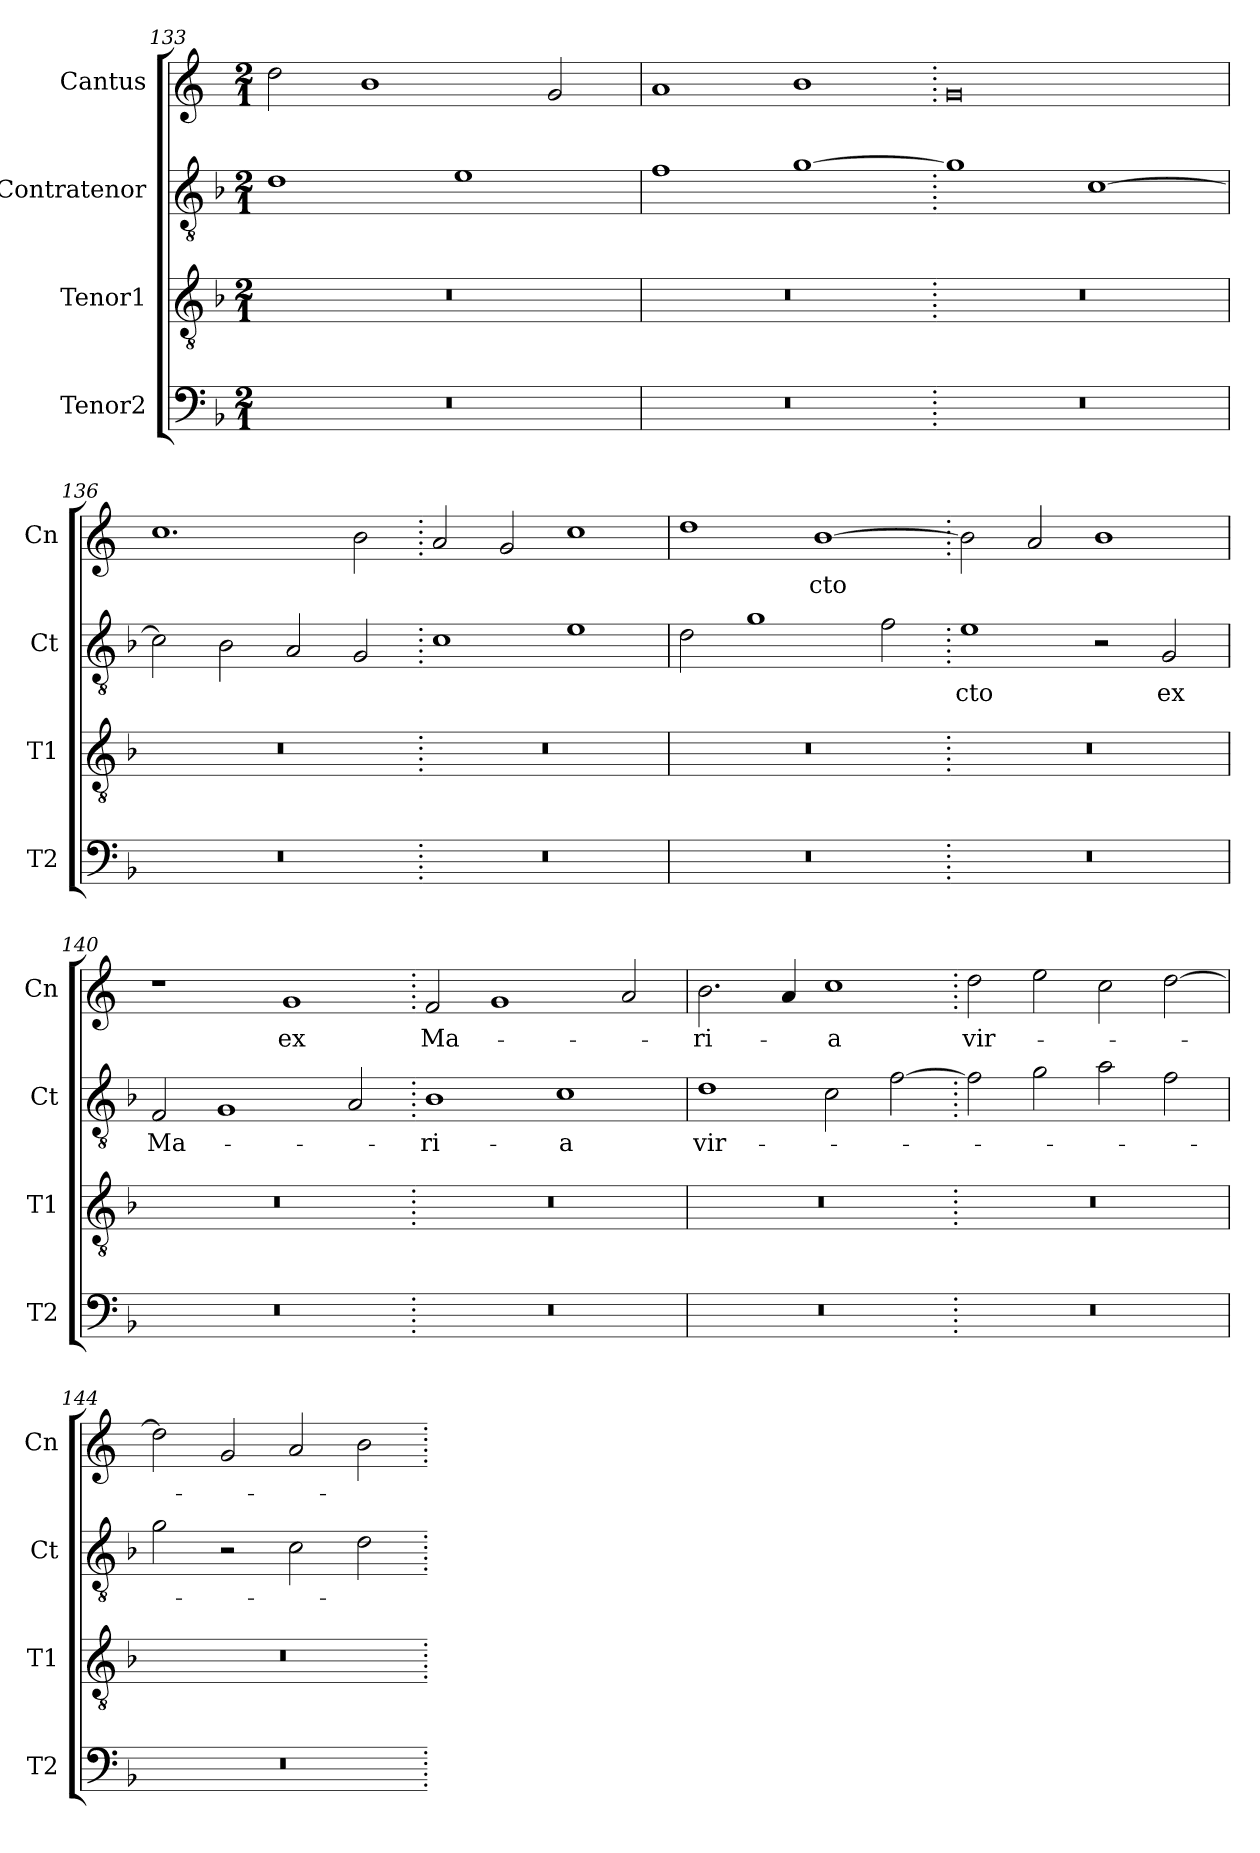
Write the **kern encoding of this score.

**kern	**kern	**kern	**text	**kern	**text
*part4	*part3	*part2	*part2	*part1	*part1
*staff4	*staff3	*staff2	*staff2	*staff1	*staff1
*I"Tenor2	*I"Tenor1	*I"Contratenor	*	*I"Cantus	*
*I'T2	*I'T1	*I'Ct	*	*I'Cn	*
*clefF4	*clefGv2	*clefGv2	*	*clefG2	*
*k[b-]	*k[b-]	*k[b-]	*	*k[]	*
*M2/1	*M2/1	*M2/1	*	*M2/1	*
=133	=133	=133	=133	=133	=133
0r	0r	1d	.	2dd\	.
.	.	.	.	1b	.
.	.	1e	.	.	.
.	.	.	.	2g/	.
=134	=134	=134	=134	=134	=134
0r	0r	1f	.	1a	.
.	.	[1g	.	1b	.
=135.	=135.	=135.	=135.	=135.	=135.
0r	0r	1g]	.	0g	.
.	.	[1c	.	.	.
=136	=136	=136	=136	=136	=136
0r	0r	2c\]	.	1.cc	.
.	.	2B-\	.	.	.
.	.	2A/	.	.	.
.	.	2G/	.	2b\	.
=137.	=137.	=137.	=137.	=137.	=137.
0r	0r	1c	.	2a/	.
.	.	.	.	2g/	.
.	.	1e	.	1cc	.
=138	=138	=138	=138	=138	=138
0r	0r	2d\	.	1dd	.
.	.	1g	.	.	.
.	.	.	.	[1b	-cto
.	.	2f\	.	.	.
=139.	=139.	=139.	=139.	=139.	=139.
0r	0r	1e	-cto	2b\]	.
.	.	.	.	2a/	.
.	.	2r	.	1b	.
.	.	2G/	ex	.	.
=140	=140	=140	=140	=140	=140
0r	0r	2F/	Ma-	1r	.
.	.	1G	.	.	.
.	.	.	.	1g	ex
.	.	2A/	.	.	.
=141.	=141.	=141.	=141.	=141.	=141.
0r	0r	1B-	-ri-	2f/	Ma-
.	.	.	.	1g	.
.	.	1c	-a	.	.
.	.	.	.	2a/	.
=142	=142	=142	=142	=142	=142
0r	0r	1d	vir-	2.b\	-ri-
.	.	.	.	4a/	.
.	.	2c\	.	1cc	-a
.	.	[2f\	.	.	.
=143.	=143.	=143.	=143.	=143.	=143.
0r	0r	2f\]	.	2dd\	vir-
.	.	2g\	.	2ee\	.
.	.	2a\	.	2cc\	.
.	.	2f\	.	[2dd\	.
=144	=144	=144	=144	=144	=144
0r	0r	2g\	.	2dd\]	.
.	.	2r	.	2g/	.
.	.	2c\	.	2a/	.
.	.	2d\	.	2b\	.
=.	=.	=.	=.	=.	=.
*-	*-	*-	*-	*-	*-
